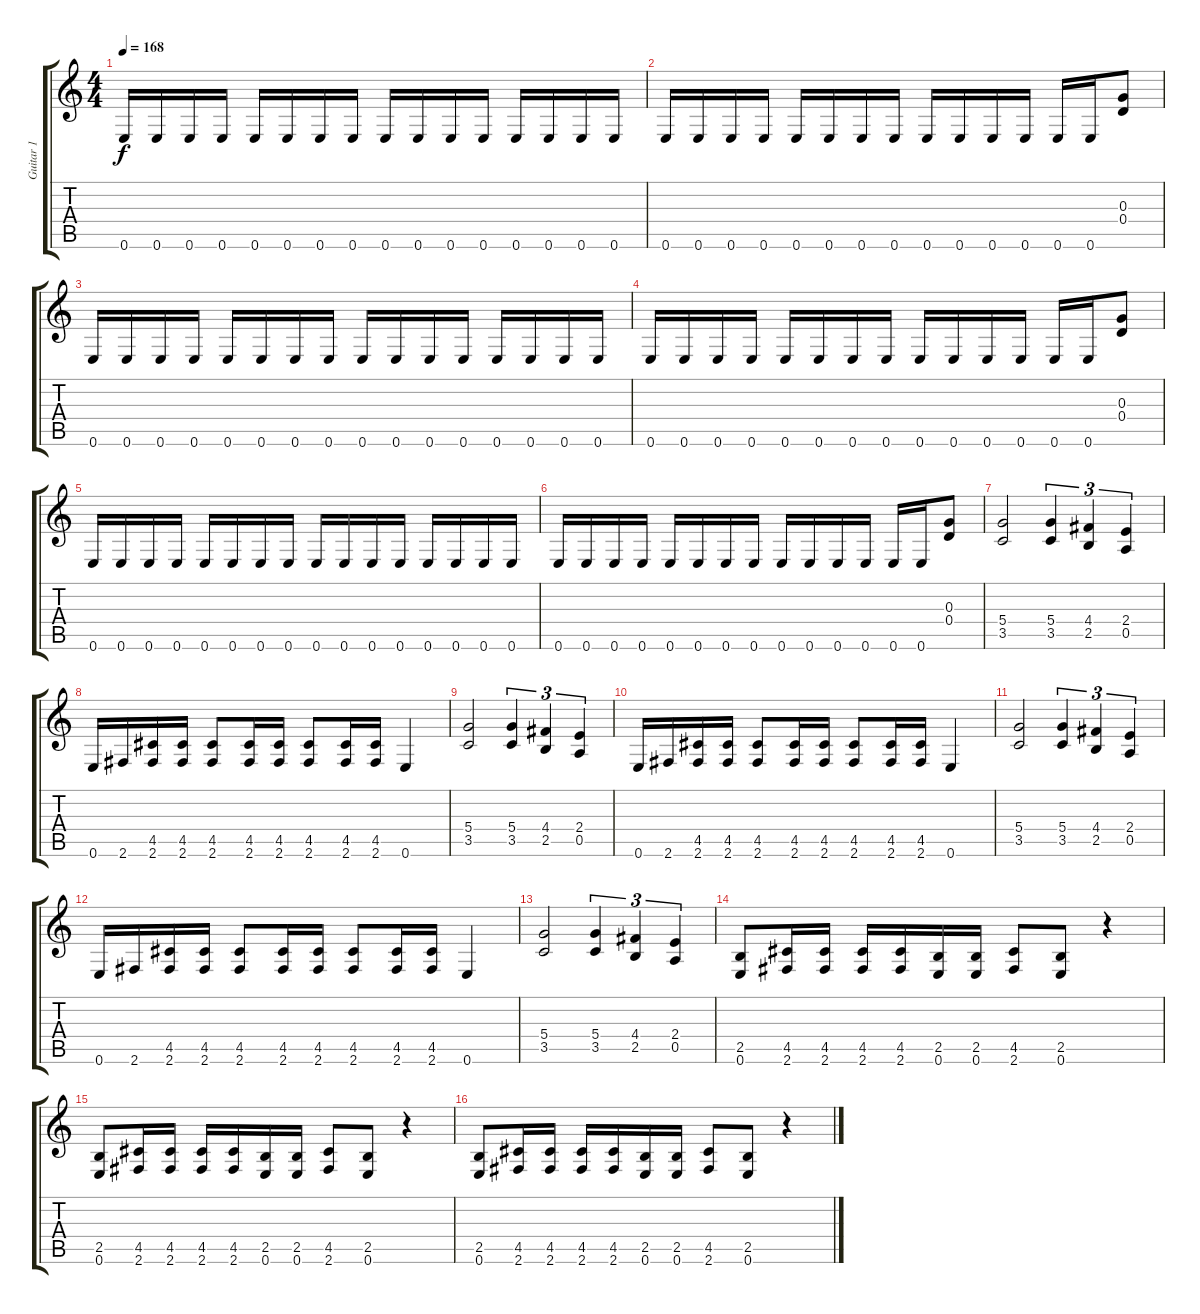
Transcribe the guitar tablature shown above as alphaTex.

\track ("Guitar 1" "Guitar 1") {instrument overdrivenguitar}
\staff {score tabs}
\tuning (E4 B3 G3 D3 A2 E2) {hide}
\ts (4 4)
\tempo 168
\clef g2
\ks c
0.6.16{dy f} 0.6.16 0.6.16 0.6.16 0.6.16 0.6.16 0.6.16 0.6.16 0.6.16 0.6.16 0.6.16 0.6.16 0.6.16 0.6.16 0.6.16 0.6.16 |
0.6.16 0.6.16 0.6.16 0.6.16 0.6.16 0.6.16 0.6.16 0.6.16 0.6.16 0.6.16 0.6.16 0.6.16 0.6.16 0.6.16 (0.3 0.4).8 |
0.6.16 0.6.16 0.6.16 0.6.16 0.6.16 0.6.16 0.6.16 0.6.16 0.6.16 0.6.16 0.6.16 0.6.16 0.6.16 0.6.16 0.6.16 0.6.16 |
0.6.16 0.6.16 0.6.16 0.6.16 0.6.16 0.6.16 0.6.16 0.6.16 0.6.16 0.6.16 0.6.16 0.6.16 0.6.16 0.6.16 (0.3 0.4).8 |
0.6.16 0.6.16 0.6.16 0.6.16 0.6.16 0.6.16 0.6.16 0.6.16 0.6.16 0.6.16 0.6.16 0.6.16 0.6.16 0.6.16 0.6.16 0.6.16 |
0.6.16 0.6.16 0.6.16 0.6.16 0.6.16 0.6.16 0.6.16 0.6.16 0.6.16 0.6.16 0.6.16 0.6.16 0.6.16 0.6.16 (0.3 0.4).8 |
(5.4 3.5).2 (5.4 3.5).4{tu (3 2)} (4.4 2.5).4{tu (3 2)} (2.4 0.5).4{tu (3 2)} |
0.6.16 2.6.16 (4.5 2.6).16 (4.5 2.6).16 (4.5 2.6).8 (4.5 2.6).16 (4.5 2.6).16 (4.5 2.6).8 (4.5 2.6).16 (4.5 2.6).16 0.6.4 |
(5.4 3.5).2 (5.4 3.5).4{tu (3 2)} (4.4 2.5).4{tu (3 2)} (2.4 0.5).4{tu (3 2)} |
0.6.16 2.6.16 (4.5 2.6).16 (4.5 2.6).16 (4.5 2.6).8 (4.5 2.6).16 (4.5 2.6).16 (4.5 2.6).8 (4.5 2.6).16 (4.5 2.6).16 0.6.4 |
(5.4 3.5).2 (5.4 3.5).4{tu (3 2)} (4.4 2.5).4{tu (3 2)} (2.4 0.5).4{tu (3 2)} |
0.6.16 2.6.16 (4.5 2.6).16 (4.5 2.6).16 (4.5 2.6).8 (4.5 2.6).16 (4.5 2.6).16 (4.5 2.6).8 (4.5 2.6).16 (4.5 2.6).16 0.6.4 |
(5.4 3.5).2 (5.4 3.5).4{tu (3 2)} (4.4 2.5).4{tu (3 2)} (2.4 0.5).4{tu (3 2)} |
(2.5 0.6).8 (4.5 2.6).16 (4.5 2.6).16 (4.5 2.6).16 (4.5 2.6).16 (2.5 0.6).16 (2.5 0.6).16 (4.5 2.6).8 (2.5 0.6).8 r.4 |
(2.5 0.6).8 (4.5 2.6).16 (4.5 2.6).16 (4.5 2.6).16 (4.5 2.6).16 (2.5 0.6).16 (2.5 0.6).16 (4.5 2.6).8 (2.5 0.6).8 r.4 |
(2.5 0.6).8 (4.5 2.6).16 (4.5 2.6).16 (4.5 2.6).16 (4.5 2.6).16 (2.5 0.6).16 (2.5 0.6).16 (4.5 2.6).8 (2.5 0.6).8 r.4
